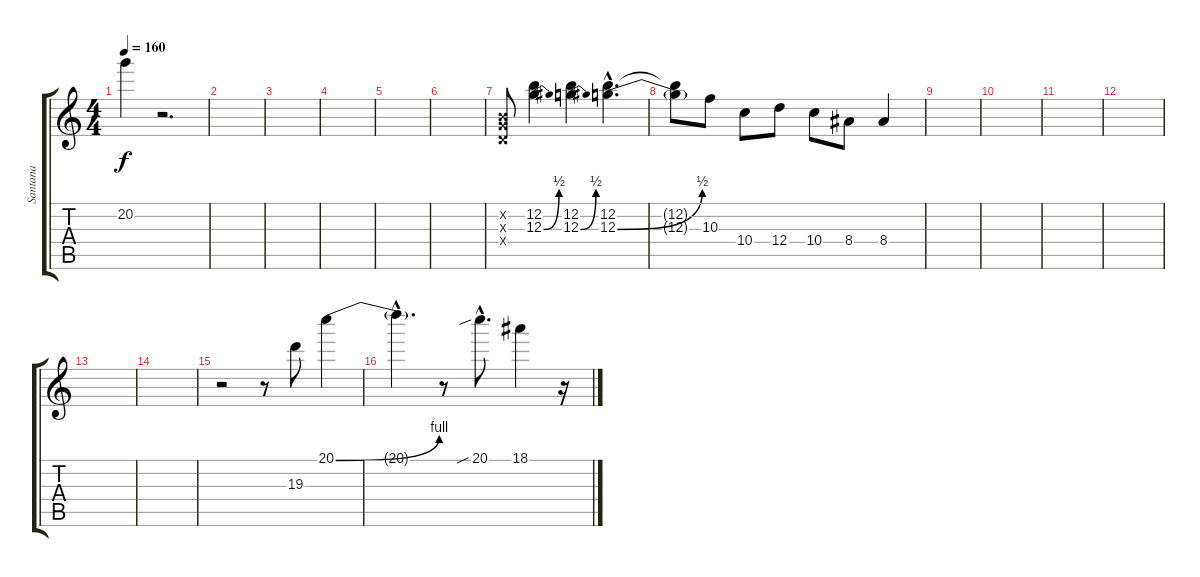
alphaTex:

\track ("Santana" "Santana") {instrument distortionguitar}
\staff {score tabs}
\tuning (E4 B3 G3 D3 A2 E2) {hide}
\ts (4 4)
\tempo 160
\clef g2
\ks c
20.2{t}.4{dy f} r.2{d} |
|
|
|
|
|
(0.2{x} 0.3{x} 0.4{x}).8 (12.2 12.3{be (bend 0 0 60 2)}).4 (12.2 12.3{be (bend 0 0 60 2)}).4 (12.2{hac} 12.3{be (bend 0 0 60 2) hac}).4{d} |
(12.2{t} 12.3{t}).8 10.3.8 10.4.8 12.4.8 10.4.8 8.4.8 8.4.4 |
|
|
|
|
|
|
r.2 r.8 19.3.8 20.1{be (bend 0 0 60 4)}.4 |
20.1{hac t}.4{d} r.8 20.1{sib hac}.8{d} 18.1.4 r.16
